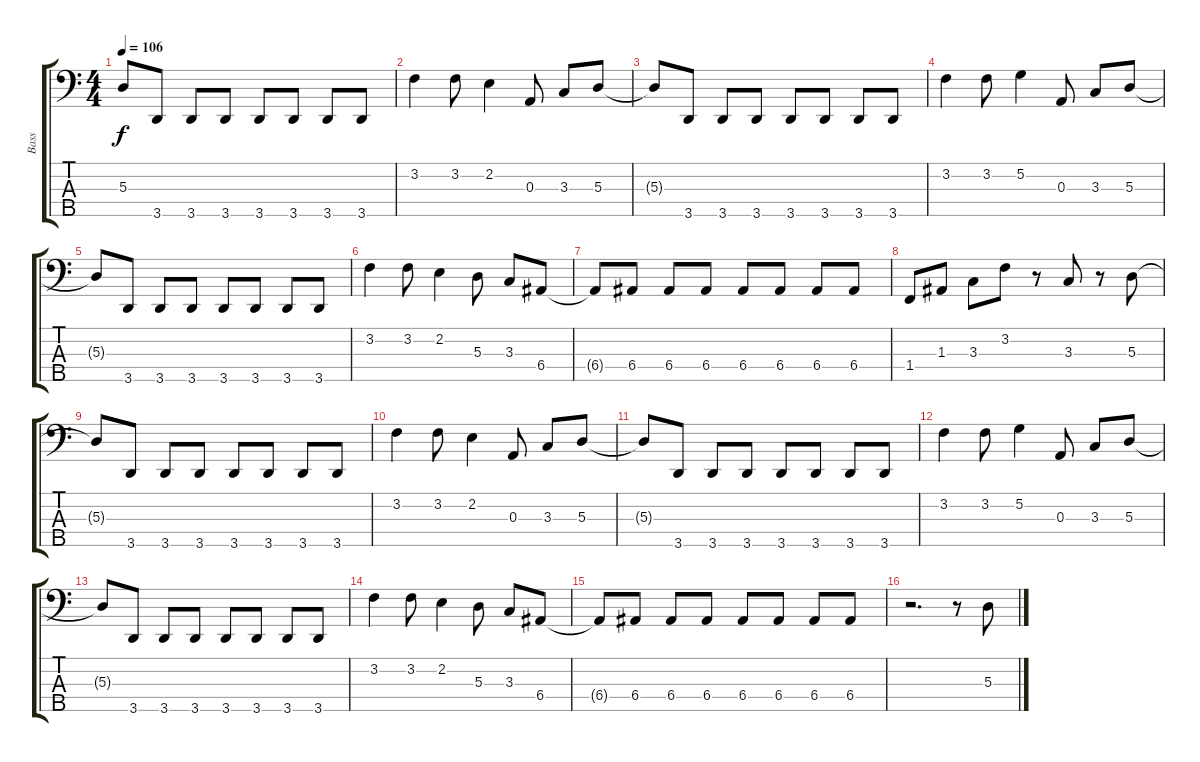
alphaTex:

\track ("Bass" "Bass") {instrument electricbasspick}
\staff {score tabs}
\tuning (G2 D2 A1 E1 B0) {hide}
\ts (4 4)
\tempo 106
\clef f4
\ks c
5.3{t}.8{dy f} 3.5.8 3.5.8 3.5.8 3.5.8 3.5.8 3.5.8 3.5.8 |
3.2.4 3.2.8 2.2.4 0.3.8 3.3.8 5.3.8 |
5.3{t}.8 3.5.8 3.5.8 3.5.8 3.5.8 3.5.8 3.5.8 3.5.8 |
3.2.4 3.2.8 5.2.4 0.3.8 3.3.8 5.3.8 |
5.3{t}.8 3.5.8 3.5.8 3.5.8 3.5.8 3.5.8 3.5.8 3.5.8 |
3.2.4 3.2.8 2.2.4 5.3.8 3.3.8 6.4.8 |
6.4{t}.8 6.4.8 6.4.8 6.4.8 6.4.8 6.4.8 6.4.8 6.4.8 |
1.4.8 1.3.8 3.3.8 3.2.8 r.8 3.3.8 r.8 5.3.8 |
5.3{t}.8 3.5.8 3.5.8 3.5.8 3.5.8 3.5.8 3.5.8 3.5.8 |
3.2.4 3.2.8 2.2.4 0.3.8 3.3.8 5.3.8 |
5.3{t}.8 3.5.8 3.5.8 3.5.8 3.5.8 3.5.8 3.5.8 3.5.8 |
3.2.4 3.2.8 5.2.4 0.3.8 3.3.8 5.3.8 |
5.3{t}.8 3.5.8 3.5.8 3.5.8 3.5.8 3.5.8 3.5.8 3.5.8 |
3.2.4 3.2.8 2.2.4 5.3.8 3.3.8 6.4.8 |
6.4{t}.8 6.4.8 6.4.8 6.4.8 6.4.8 6.4.8 6.4.8 6.4.8 |
r.2{d} r.8 5.3.8
